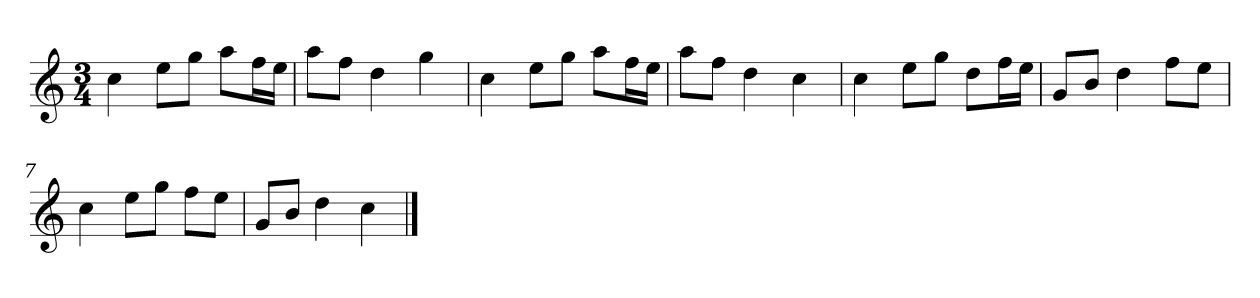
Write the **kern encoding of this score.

**kern
*part1
*staff1
*clefG2
*k[]
*C:
*M3/4
=
4cc
8ee\L
8gg\J
8aa\L
16ff\L
16ee\JJ
=2
8aa\L
8ff\J
4dd
4gg
=3
4cc
8ee\L
8gg\J
8aa\L
16ff\L
16ee\JJ
=4
8aa\L
8ff\J
4dd
4cc
=5y
4cc
8ee\L
8gg\J
8dd\L
16ff\L
16ee\JJ
=6
8g/L
8b/J
4dd
8ff\L
8ee\J
=7
4cc
8ee\L
8gg\J
8ff\L
8ee\J
=8
8g/L
8b/J
4dd
4cc
==
*-
